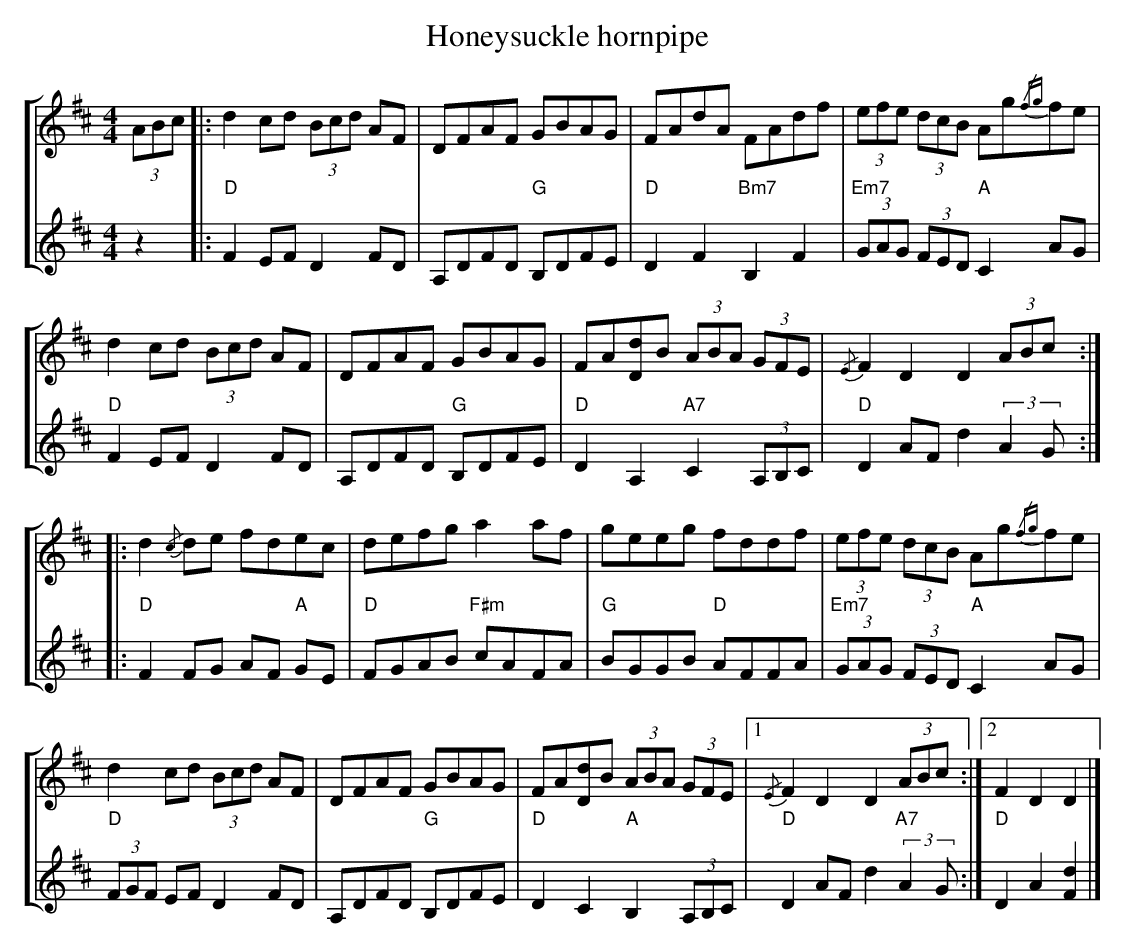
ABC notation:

X:1
T:Honeysuckle hornpipe
%%score [ 1 | 2 ]
L:1/4
M:4/4
K:D
V:1
(3A/B/c/ |: d c/d/ (3B/c/d/ A/F/ | D/F/A/F/ G/B/A/G/ | F/A/d/A/ F/A/d/f/ |  (3e/f/e/ (3d/c/B/ A/g/{/fg)}f/e/ |
d c/d/ (3B/c/d/ A/F/ | D/F/A/F/ G/B/A/G/ | F/A/[Dd]/B/ (3A/B/A/ (3G/F/E/ | {/E} F D D (3A/B/c/ :|
|:d {/c} d/e/ f/d/e/c/ | d/e/f/g/ a a/f/ | g/e/e/g/ f/d/d/f/ |  (3e/f/e/ (3d/c/B/ A/g/{/fg}f/e/ |
d c/d/ (3B/c/d/ A/F/ | D/F/A/F/ G/B/A/G/ | F/A/[Dd]/B/ (3A/B/A/ (3G/F/E/ |1 {/E} F D D (3A/B/c/ :|2 F D D |]
V:2
z |: "D" F E/F/ D F/D/ | A,/D/F/D/ "G" B,/D/F/E/ | "D" D F "Bm7" B, F |  "Em7" (3G/A/G/ (3F/E/D/ "A" C A/G/ |
"D" F E/F/ D F/D/ | A,/D/F/D/ "G" B,/D/F/E/ | "D" D A, "A7" C (3A,/B,/C/ |  "D" D A/F/ d (3:2:2A G/ :|
|:"D" F F/G/ A/F/ "A"G/E/ | "D" F/G/A/B/ "F#m" c/A/F/A/ | "G" B/G/G/B/ "D" A/F/F/A/ |  "Em7" (3G/A/G/ (3F/E/D/ "A" C A/G/ |
"D" (3F/G/F/ E/F/ D F/D/ | A,/D/F/D/ "G" B,/D/F/E/ | "D" D C "A" B, (3A,/B,/C/ |1  "D" D A/F/ d "A7" (3:2:2A G/:|2 "D" D A [Fd] |]
